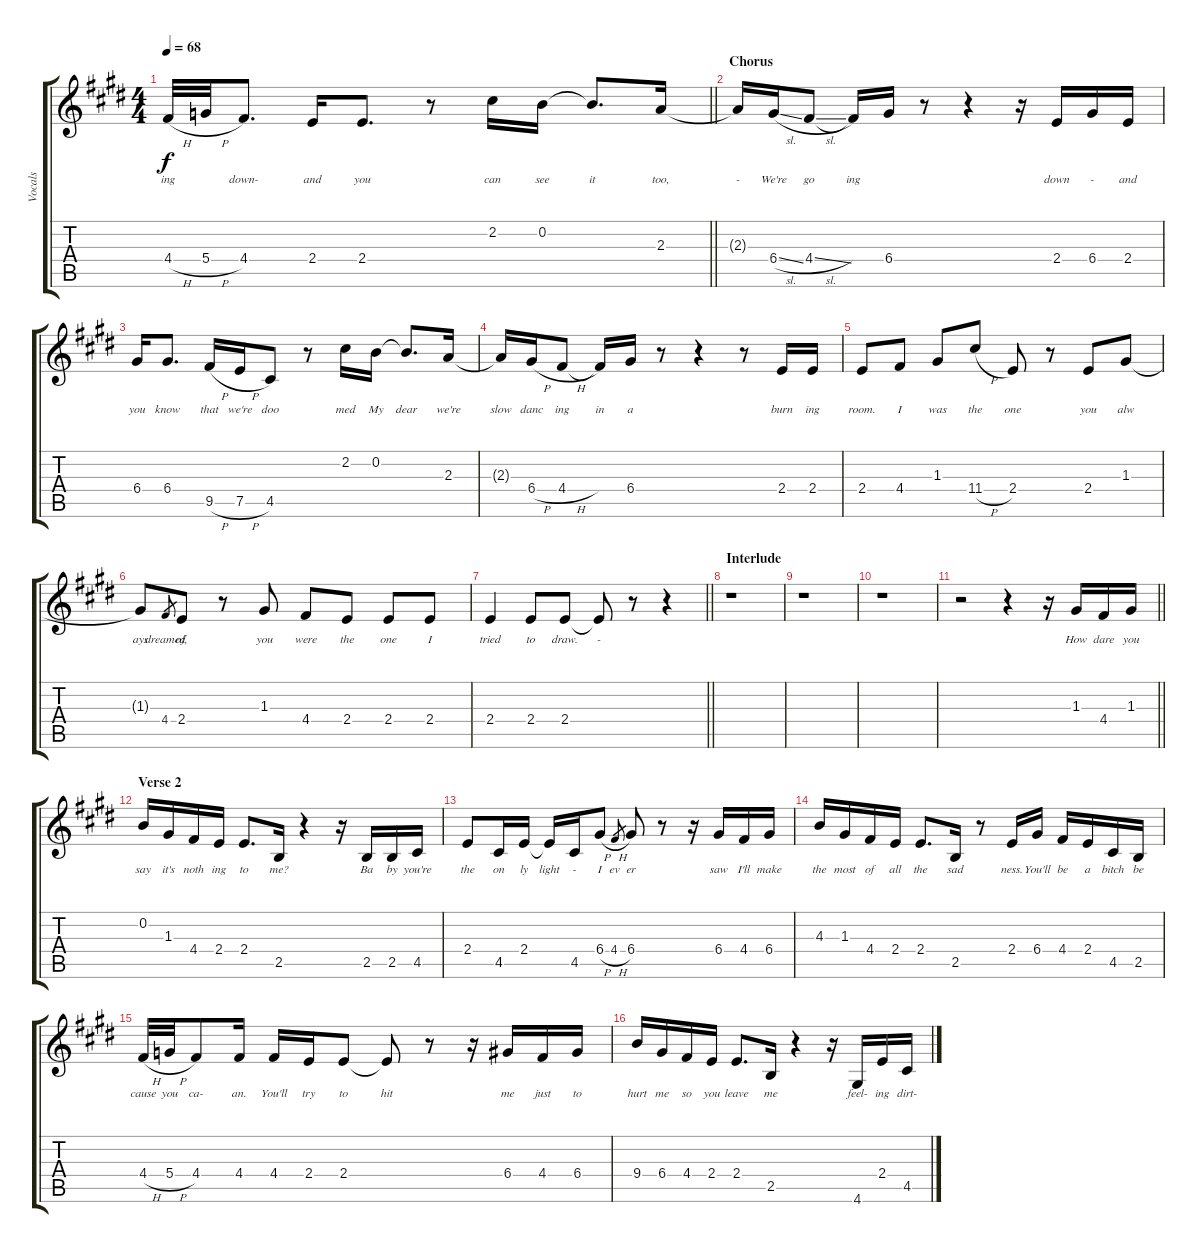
\track ("Vocals" "Vocals") {instrument electricguitarjazz}
\staff {score tabs}
\tuning (E4 B3 G3 D3 A2 E2) {hide}
\ts (4 4)
\tempo 68
\clef g2
\barLineRight lightlight
\ks e
4.4{h}.32{lyrics (0 "ing") lyrics (1 "") lyrics (2 "") lyrics (3 "") lyrics (4 "") dy f} 5.4{h}.32{lyrics (0 "") lyrics (1 "") lyrics (2 "") lyrics (3 "") lyrics (4 "")} 4.4.8{d lyrics (0 "down-") lyrics (1 "") lyrics (2 "") lyrics (3 "") lyrics (4 "")} 2.4.16{lyrics (0 "and") lyrics (1 "") lyrics (2 "") lyrics (3 "") lyrics (4 "")} 2.4.8{d lyrics (0 "you") lyrics (1 "") lyrics (2 "") lyrics (3 "") lyrics (4 "")} r.8 2.2.16{lyrics (0 "can") lyrics (1 "") lyrics (2 "") lyrics (3 "") lyrics (4 "")} 0.2.16{lyrics (0 "see") lyrics (1 "") lyrics (2 "") lyrics (3 "") lyrics (4 "")} 0.2{t}.8{d lyrics (0 "it") lyrics (1 "") lyrics (2 "") lyrics (3 "") lyrics (4 "")} 2.3.16{lyrics (0 "too,") lyrics (1 "") lyrics (2 "") lyrics (3 "") lyrics (4 "")} |
\section ("" "Chorus")
2.3{t}.16{lyrics (0 "-") lyrics (1 "") lyrics (2 "") lyrics (3 "") lyrics (4 "")} 6.4{sl}.16{lyrics (0 "We're") lyrics (1 "") lyrics (2 "") lyrics (3 "") lyrics (4 "")} 4.4{sl}.8{lyrics (0 "go") lyrics (1 "") lyrics (2 "") lyrics (3 "") lyrics (4 "")} 4.4{t}.16{lyrics (0 "ing") lyrics (1 "") lyrics (2 "") lyrics (3 "") lyrics (4 "")} 6.4.16{lyrics (0 "") lyrics (1 "") lyrics (2 "") lyrics (3 "") lyrics (4 "")} r.8 r.4 r.16 2.4.16{lyrics (0 "down") lyrics (1 "") lyrics (2 "") lyrics (3 "") lyrics (4 "")} 6.4.16{lyrics (0 "-") lyrics (1 "") lyrics (2 "") lyrics (3 "") lyrics (4 "")} 2.4.16{lyrics (0 "and") lyrics (1 "") lyrics (2 "") lyrics (3 "") lyrics (4 "")} |
6.4.16{lyrics (0 "you") lyrics (1 "") lyrics (2 "") lyrics (3 "") lyrics (4 "")} 6.4.8{d lyrics (0 "know") lyrics (1 "") lyrics (2 "") lyrics (3 "") lyrics (4 "")} 9.5{h}.16{lyrics (0 "that") lyrics (1 "") lyrics (2 "") lyrics (3 "") lyrics (4 "")} 7.5{h}.16{lyrics (0 "we're") lyrics (1 "") lyrics (2 "") lyrics (3 "") lyrics (4 "")} 4.5.8{lyrics (0 "doo") lyrics (1 "") lyrics (2 "") lyrics (3 "") lyrics (4 "")} r.8 2.2.16{lyrics (0 "med") lyrics (1 "") lyrics (2 "") lyrics (3 "") lyrics (4 "")} 0.2.16{lyrics (0 "My") lyrics (1 "") lyrics (2 "") lyrics (3 "") lyrics (4 "")} 0.2{t}.8{d lyrics (0 "dear") lyrics (1 "") lyrics (2 "") lyrics (3 "") lyrics (4 "")} 2.3.16{lyrics (0 "we're") lyrics (1 "") lyrics (2 "") lyrics (3 "") lyrics (4 "")} |
2.3{t}.16{lyrics (0 "slow") lyrics (1 "") lyrics (2 "") lyrics (3 "") lyrics (4 "")} 6.4{h}.16{lyrics (0 "danc") lyrics (1 "") lyrics (2 "") lyrics (3 "") lyrics (4 "")} 4.4{h}.8{lyrics (0 "ing") lyrics (1 "") lyrics (2 "") lyrics (3 "") lyrics (4 "")} 4.4{t}.16{lyrics (0 "in") lyrics (1 "") lyrics (2 "") lyrics (3 "") lyrics (4 "")} 6.4.16{lyrics (0 "a") lyrics (1 "") lyrics (2 "") lyrics (3 "") lyrics (4 "")} r.8 r.4 r.8 2.4.16{lyrics (0 "burn") lyrics (1 "") lyrics (2 "") lyrics (3 "") lyrics (4 "")} 2.4.16{lyrics (0 "ing") lyrics (1 "") lyrics (2 "") lyrics (3 "") lyrics (4 "")} |
2.4.8{lyrics (0 "room.") lyrics (1 "") lyrics (2 "") lyrics (3 "") lyrics (4 "")} 4.4.8{lyrics (0 "I") lyrics (1 "") lyrics (2 "") lyrics (3 "") lyrics (4 "")} 1.3.8{lyrics (0 "was") lyrics (1 "") lyrics (2 "") lyrics (3 "") lyrics (4 "")} 11.4{h}.8{lyrics (0 "the") lyrics (1 "") lyrics (2 "") lyrics (3 "") lyrics (4 "")} 2.4.8{lyrics (0 "one") lyrics (1 "") lyrics (2 "") lyrics (3 "") lyrics (4 "")} r.8 2.4.8{lyrics (0 "you") lyrics (1 "") lyrics (2 "") lyrics (3 "") lyrics (4 "")} 1.3.8{lyrics (0 "alw") lyrics (1 "") lyrics (2 "") lyrics (3 "") lyrics (4 "")} |
1.3{t}.8{lyrics (0 "ays") lyrics (1 "") lyrics (2 "") lyrics (3 "") lyrics (4 "")} 4.4.8{lyrics (0 "dreamed") lyrics (1 "") lyrics (2 "") lyrics (3 "") lyrics (4 "") gr} 2.4.8{lyrics (0 "of,") lyrics (1 "") lyrics (2 "") lyrics (3 "") lyrics (4 "")} r.8 1.3.8{lyrics (0 "you") lyrics (1 "") lyrics (2 "") lyrics (3 "") lyrics (4 "")} 4.4.8{lyrics (0 "were") lyrics (1 "") lyrics (2 "") lyrics (3 "") lyrics (4 "")} 2.4.8{lyrics (0 "the") lyrics (1 "") lyrics (2 "") lyrics (3 "") lyrics (4 "")} 2.4.8{lyrics (0 "one") lyrics (1 "") lyrics (2 "") lyrics (3 "") lyrics (4 "")} 2.4.8{lyrics (0 "I") lyrics (1 "") lyrics (2 "") lyrics (3 "") lyrics (4 "")} |
\barLineRight lightlight
2.4.4{lyrics (0 "tried") lyrics (1 "") lyrics (2 "") lyrics (3 "") lyrics (4 "")} 2.4.8{lyrics (0 "to") lyrics (1 "") lyrics (2 "") lyrics (3 "") lyrics (4 "")} 2.4.8{lyrics (0 "draw.") lyrics (1 "") lyrics (2 "") lyrics (3 "") lyrics (4 "")} 2.4{t}.8{lyrics (0 "-") lyrics (1 "") lyrics (2 "") lyrics (3 "") lyrics (4 "")} r.8 r.4 |
\section ("" "Interlude")
r.1 |
r.1 |
r.1 |
\barLineRight lightlight
r.2 r.4 r.16 1.3.16{lyrics (0 "How") lyrics (1 "") lyrics (2 "") lyrics (3 "") lyrics (4 "")} 4.4.16{lyrics (0 "dare") lyrics (1 "") lyrics (2 "") lyrics (3 "") lyrics (4 "")} 1.3.16{lyrics (0 "you") lyrics (1 "") lyrics (2 "") lyrics (3 "") lyrics (4 "")} |
\section ("" "Verse 2")
0.2.16{lyrics (0 "say") lyrics (1 "") lyrics (2 "") lyrics (3 "") lyrics (4 "")} 1.3.16{lyrics (0 "it's") lyrics (1 "") lyrics (2 "") lyrics (3 "") lyrics (4 "")} 4.4.16{lyrics (0 "noth") lyrics (1 "") lyrics (2 "") lyrics (3 "") lyrics (4 "")} 2.4.16{lyrics (0 "ing") lyrics (1 "") lyrics (2 "") lyrics (3 "") lyrics (4 "")} 2.4.8{d lyrics (0 "to") lyrics (1 "") lyrics (2 "") lyrics (3 "") lyrics (4 "")} 2.5.16{lyrics (0 "me?") lyrics (1 "") lyrics (2 "") lyrics (3 "") lyrics (4 "")} r.4 r.16 2.5.16{lyrics (0 "Ba") lyrics (1 "") lyrics (2 "") lyrics (3 "") lyrics (4 "")} 2.5.16{lyrics (0 "by") lyrics (1 "") lyrics (2 "") lyrics (3 "") lyrics (4 "")} 4.5.16{lyrics (0 "you're") lyrics (1 "") lyrics (2 "") lyrics (3 "") lyrics (4 "")} |
2.4.8{lyrics (0 "the") lyrics (1 "") lyrics (2 "") lyrics (3 "") lyrics (4 "")} 4.5.16{lyrics (0 "on") lyrics (1 "") lyrics (2 "") lyrics (3 "") lyrics (4 "")} 2.4.16{lyrics (0 "ly") lyrics (1 "") lyrics (2 "") lyrics (3 "") lyrics (4 "")} 2.4{t}.16{lyrics (0 "light") lyrics (1 "") lyrics (2 "") lyrics (3 "") lyrics (4 "")} 4.5.16{lyrics (0 "-") lyrics (1 "") lyrics (2 "") lyrics (3 "") lyrics (4 "")} 6.4{h}.8{lyrics (0 "I") lyrics (1 "") lyrics (2 "") lyrics (3 "") lyrics (4 "")} 4.4{h}.8{lyrics (0 "ev") lyrics (1 "") lyrics (2 "") lyrics (3 "") lyrics (4 "") gr} 6.4.8{lyrics (0 "er") lyrics (1 "") lyrics (2 "") lyrics (3 "") lyrics (4 "")} r.8 r.16 6.4.16{lyrics (0 "saw") lyrics (1 "") lyrics (2 "") lyrics (3 "") lyrics (4 "")} 4.4.16{lyrics (0 "I'll") lyrics (1 "") lyrics (2 "") lyrics (3 "") lyrics (4 "")} 6.4.16{lyrics (0 "make") lyrics (1 "") lyrics (2 "") lyrics (3 "") lyrics (4 "")} |
4.3.16{lyrics (0 "the") lyrics (1 "") lyrics (2 "") lyrics (3 "") lyrics (4 "")} 1.3.16{lyrics (0 "most") lyrics (1 "") lyrics (2 "") lyrics (3 "") lyrics (4 "")} 4.4.16{lyrics (0 "of") lyrics (1 "") lyrics (2 "") lyrics (3 "") lyrics (4 "")} 2.4.16{lyrics (0 "all") lyrics (1 "") lyrics (2 "") lyrics (3 "") lyrics (4 "")} 2.4.8{d lyrics (0 "the") lyrics (1 "") lyrics (2 "") lyrics (3 "") lyrics (4 "")} 2.5.16{lyrics (0 "sad") lyrics (1 "") lyrics (2 "") lyrics (3 "") lyrics (4 "")} r.8 2.4.16{lyrics (0 "ness.") lyrics (1 "") lyrics (2 "") lyrics (3 "") lyrics (4 "")} 6.4.16{lyrics (0 "You'll") lyrics (1 "") lyrics (2 "") lyrics (3 "") lyrics (4 "")} 4.4.16{lyrics (0 "be") lyrics (1 "") lyrics (2 "") lyrics (3 "") lyrics (4 "")} 2.4.16{lyrics (0 "a") lyrics (1 "") lyrics (2 "") lyrics (3 "") lyrics (4 "")} 4.5.16{lyrics (0 "bitch") lyrics (1 "") lyrics (2 "") lyrics (3 "") lyrics (4 "")} 2.5.16{lyrics (0 "be") lyrics (1 "") lyrics (2 "") lyrics (3 "") lyrics (4 "")} |
4.4{h}.32{lyrics (0 "cause") lyrics (1 "") lyrics (2 "") lyrics (3 "") lyrics (4 "")} 5.4{h}.32{lyrics (0 "you") lyrics (1 "") lyrics (2 "") lyrics (3 "") lyrics (4 "")} 4.4.8{lyrics (0 "ca-") lyrics (1 "") lyrics (2 "") lyrics (3 "") lyrics (4 "")} 4.4.16{lyrics (0 "an.") lyrics (1 "") lyrics (2 "") lyrics (3 "") lyrics (4 "")} 4.4.16{lyrics (0 "You'll") lyrics (1 "") lyrics (2 "") lyrics (3 "") lyrics (4 "")} 2.4.16{lyrics (0 "try") lyrics (1 "") lyrics (2 "") lyrics (3 "") lyrics (4 "")} 2.4.8{lyrics (0 "to") lyrics (1 "") lyrics (2 "") lyrics (3 "") lyrics (4 "")} 2.4{t}.8{lyrics (0 "hit") lyrics (1 "") lyrics (2 "") lyrics (3 "") lyrics (4 "")} r.8 r.16 6.4.16{lyrics (0 "me") lyrics (1 "") lyrics (2 "") lyrics (3 "") lyrics (4 "")} 4.4.16{lyrics (0 "just") lyrics (1 "") lyrics (2 "") lyrics (3 "") lyrics (4 "")} 6.4.16{lyrics (0 "to") lyrics (1 "") lyrics (2 "") lyrics (3 "") lyrics (4 "")} |
9.4.16{lyrics (0 "hurt") lyrics (1 "") lyrics (2 "") lyrics (3 "") lyrics (4 "")} 6.4.16{lyrics (0 "me") lyrics (1 "") lyrics (2 "") lyrics (3 "") lyrics (4 "")} 4.4.16{lyrics (0 "so") lyrics (1 "") lyrics (2 "") lyrics (3 "") lyrics (4 "")} 2.4.16{lyrics (0 "you") lyrics (1 "") lyrics (2 "") lyrics (3 "") lyrics (4 "")} 2.4.8{d lyrics (0 "leave") lyrics (1 "") lyrics (2 "") lyrics (3 "") lyrics (4 "")} 2.5.16{lyrics (0 "me") lyrics (1 "") lyrics (2 "") lyrics (3 "") lyrics (4 "")} r.4 r.16 4.6.16{lyrics (0 "feel-") lyrics (1 "") lyrics (2 "") lyrics (3 "") lyrics (4 "")} 2.4.16{lyrics (0 "ing") lyrics (1 "") lyrics (2 "") lyrics (3 "") lyrics (4 "")} 4.5.16{lyrics (0 "dirt-") lyrics (1 "") lyrics (2 "") lyrics (3 "") lyrics (4 "")}
